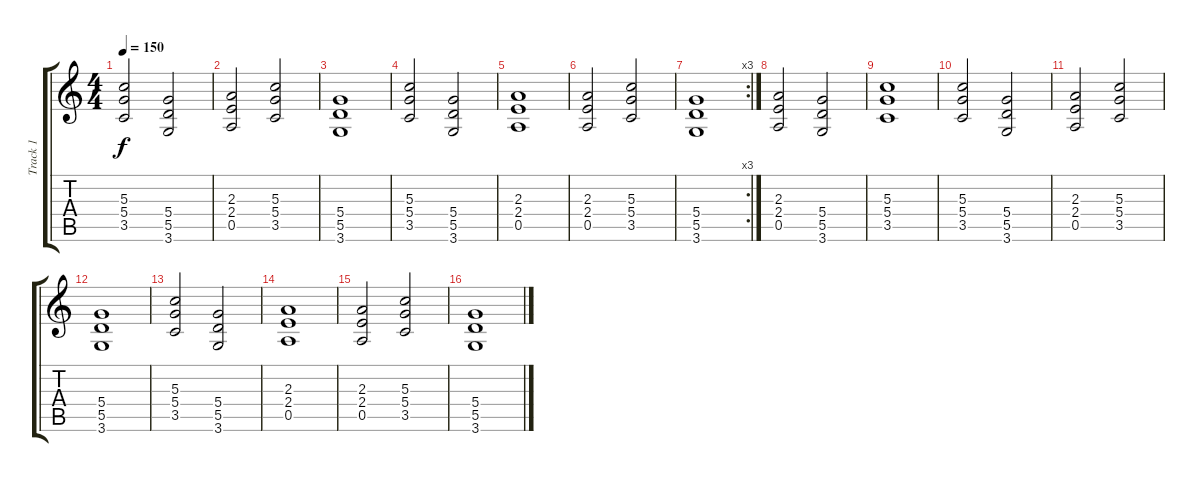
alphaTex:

\track ("Track 1" "Track 1") {instrument distortionguitar}
\staff {score tabs}
\tuning (E4 B3 G3 D3 A2 E2) {hide}
\ts (4 4)
\tempo 150
\clef g2
\ks c
(5.3 5.4 3.5).2{dy f} (5.4 5.5 3.6).2 |
(2.3 2.4 0.5).2 (5.3 5.4 3.5).2 |
(5.4 5.5 3.6).1 |
(5.3 5.4 3.5).2 (5.4 5.5 3.6).2 |
(2.3 2.4 0.5).1 |
(2.3 2.4 0.5).2 (5.3 5.4 3.5).2 |
\rc 3
(5.4 5.5 3.6).1 |
(2.3 2.4 0.5).2 (5.4 5.5 3.6).2 |
(5.3 5.4 3.5).1 |
(5.3 5.4 3.5).2 (5.4 5.5 3.6).2 |
(2.3 2.4 0.5).2 (5.3 5.4 3.5).2 |
(5.4 5.5 3.6).1 |
(5.3 5.4 3.5).2 (5.4 5.5 3.6).2 |
(2.3 2.4 0.5).1 |
(2.3 2.4 0.5).2 (5.3 5.4 3.5).2 |
(5.4 5.5 3.6).1
